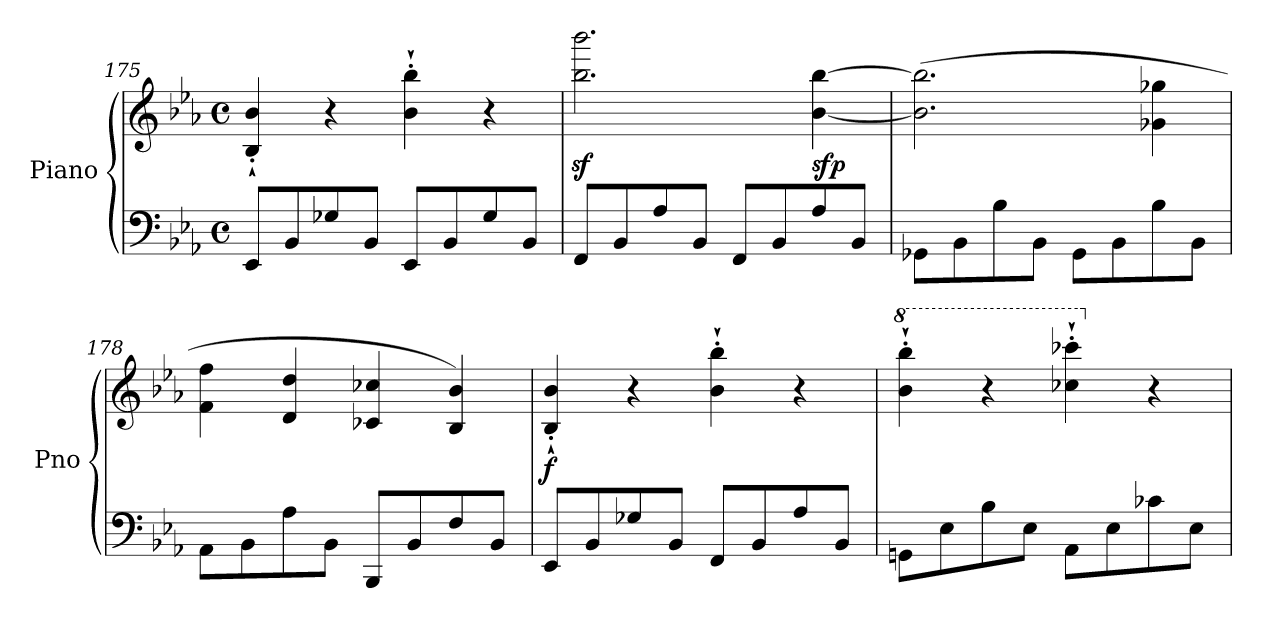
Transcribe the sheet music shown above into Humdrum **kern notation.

**kern	**kern	**dynam
*part1	*part1	*part1
*staff2	*staff1	*staff1/2
*I"Piano	*	*
*I'Pno	*	*
*clefF4	*clefG2	*
*k[b-e-a-]	*k[b-e-a-]	*
*M4/4	*M4/4	*
*met(c)	*met(c)	*
=175	=175	=175
!	!	!LO:DY:b
8EE-/L	4B-/'` 4b-/'`	other-dynamics
8BB-/	.	.
8G-X/	4r	.
8BB-/J	.	.
8EE-/L	4b-\'` 4bb-\'`	.
8BB-/	.	.
8G-/	4r	.
8BB-/J	.	.
=176	=176	=176
8FF/L	2.bb-\z< 2.bbb-\z<	.
8BB-/	.	.
8A-/	.	.
8BB-/J	.	.
8FF/L	.	.
8BB-/	.	.
!	!	!LO:DY:b
8A-/	[4b-\ [4bb-\	sfp
8BB-/J	.	.
=177	=177	=177
8GG-X\L	(>2.b-\] 2.bb-\]	.
8BB-\	.	.
8B-\	.	.
8BB-\J	.	.
8GG-\L	.	.
8BB-\	.	.
8B-\	4g-X\ 4gg-X\	.
8BB-\J	.	.
=178	=178	=178
8AA-\L	4f\ 4ff\	.
8BB-\	.	.
8A-\	4d/ 4dd/	.
8BB-\J	.	.
8BBB-/L	4c-X/ 4cc-X/	.
8BB-/	.	.
8F/	4B-/ 4b-/)	.
8BB-/J	.	.
!!LO:LB:g=z
=179	=179	=179
!	!	!LO:DY:b
8EE-/L	4B-/'` 4b-/'`	f
8BB-/	.	.
8G-X/	4r	.
8BB-/J	.	.
8FF/L	4b-\'` 4bb-\'`	.
8BB-/	.	.
8A-/	4r	.
8BB-/J	.	.
=180	=180	=180
*	*8va	*
8GGn\L	4bb-\'` 4bbb-\'`	.
8E-\	.	.
8B-\	4r	.
8E-\J	.	.
8AA-\L	4ccc-X\'` 4cccc-X\'`	.
8E-\	.	.
*	*X8va	*
8c-X\	4r	.
8E-\J	.	.
=	=	=
*-	*-	*-
